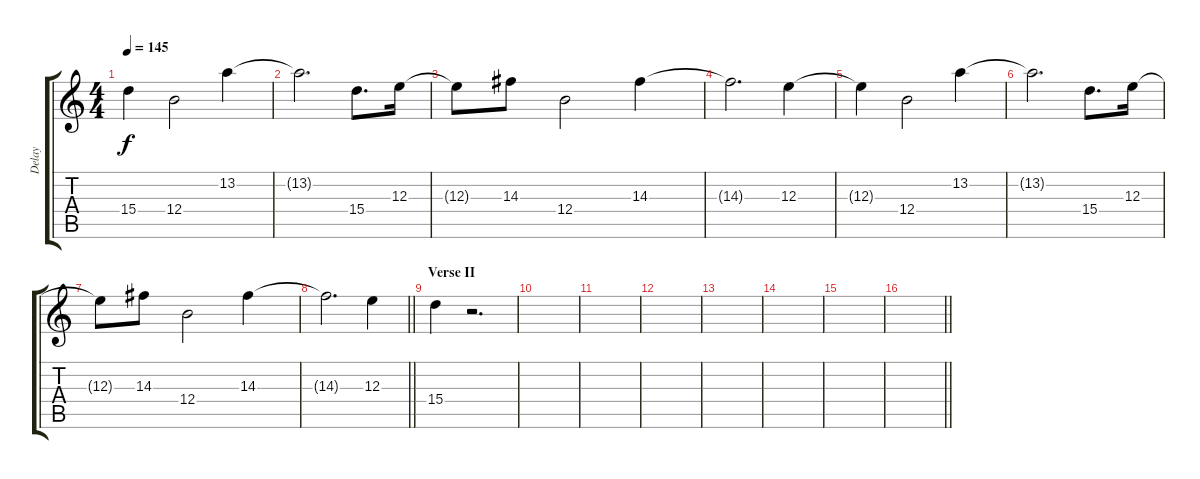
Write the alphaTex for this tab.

\track ("Delay" "Delay") {instrument distortionguitar}
\staff {score tabs}
\tuning (Db4 Ab3 E3 B2 Gb2 B1) {hide}
\ts (4 4)
\tempo 145
\clef g2
\ks c
15.4.4{dy f} 12.4.2 13.2.4 |
13.2{t}.2{d} 15.4.8{d} 12.3.16 |
12.3{t}.8 14.3.8 12.4.2 14.3.4 |
14.3{t}.2{d} 12.3.4 |
12.3{t}.4 12.4.2 13.2.4 |
13.2{t}.2{d} 15.4.8{d} 12.3.16 |
12.3{t}.8 14.3.8 12.4.2 14.3.4 |
\barLineRight lightlight
14.3{t}.2{d} 12.3.4 |
\section ("" "Verse II")
15.4.4 r.2{d} |
|
|
|
|
|
|
\barLineRight lightlight
